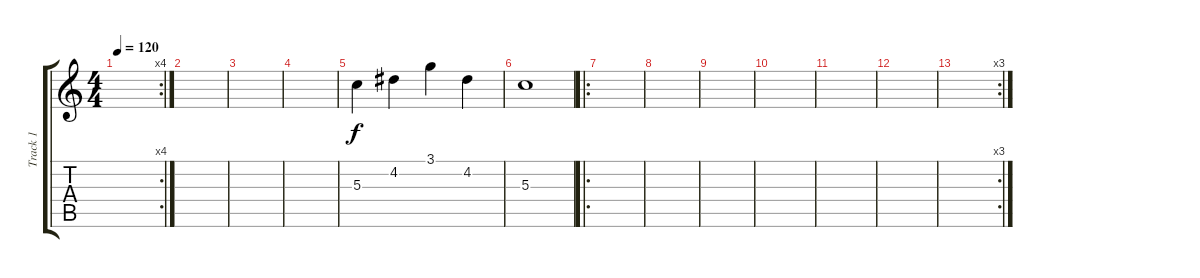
\track ("Track 1" "Track 1") {instrument electricguitarclean}
\staff {score tabs}
\tuning (E4 B3 G3 D3 A2 E2) {hide}
\rc 4
\ts (4 4)
\tempo 120
\clef g2
\ks c
|
|
|
|
5.3.4 4.2.4 3.1.4 4.2.4 |
5.3.1 |
\ro
|
|
|
|
|
|
\rc 3
